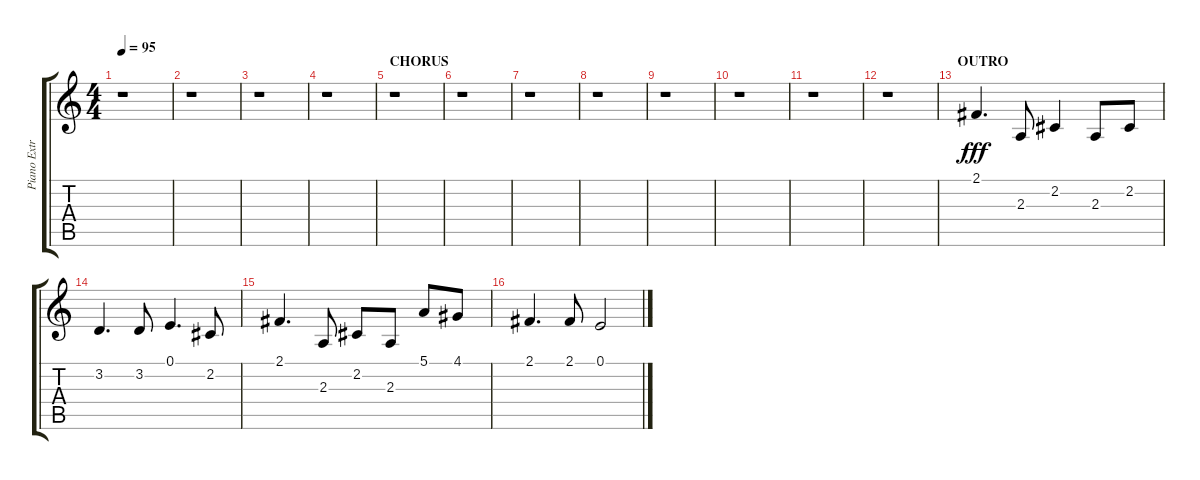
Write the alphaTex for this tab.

\track ("Piano Extra Right" "Piano Extr") {instrument acousticgrandpiano}
\staff {score tabs}
\tuning (E4 B3 G3 D3 A2 E2) {hide}
\ts (4 4)
\tempo 95
\clef g2
\ks c
r.1{dy f} |
r.1 |
r.1 |
r.1 |
\section ("" "CHORUS")
r.1 |
r.1 |
r.1 |
r.1 |
r.1 |
r.1 |
r.1 |
r.1 |
\section ("" "OUTRO")
2.1.4{d dy fff} 2.3.8 2.2.4 2.3.8 2.2.8 |
3.2.4{d} 3.2.8 0.1.4{d} 2.2.8 |
2.1.4{d} 2.3.8 2.2.8 2.3.8 5.1.8 4.1.8 |
2.1.4{d} 2.1.8 0.1.2
